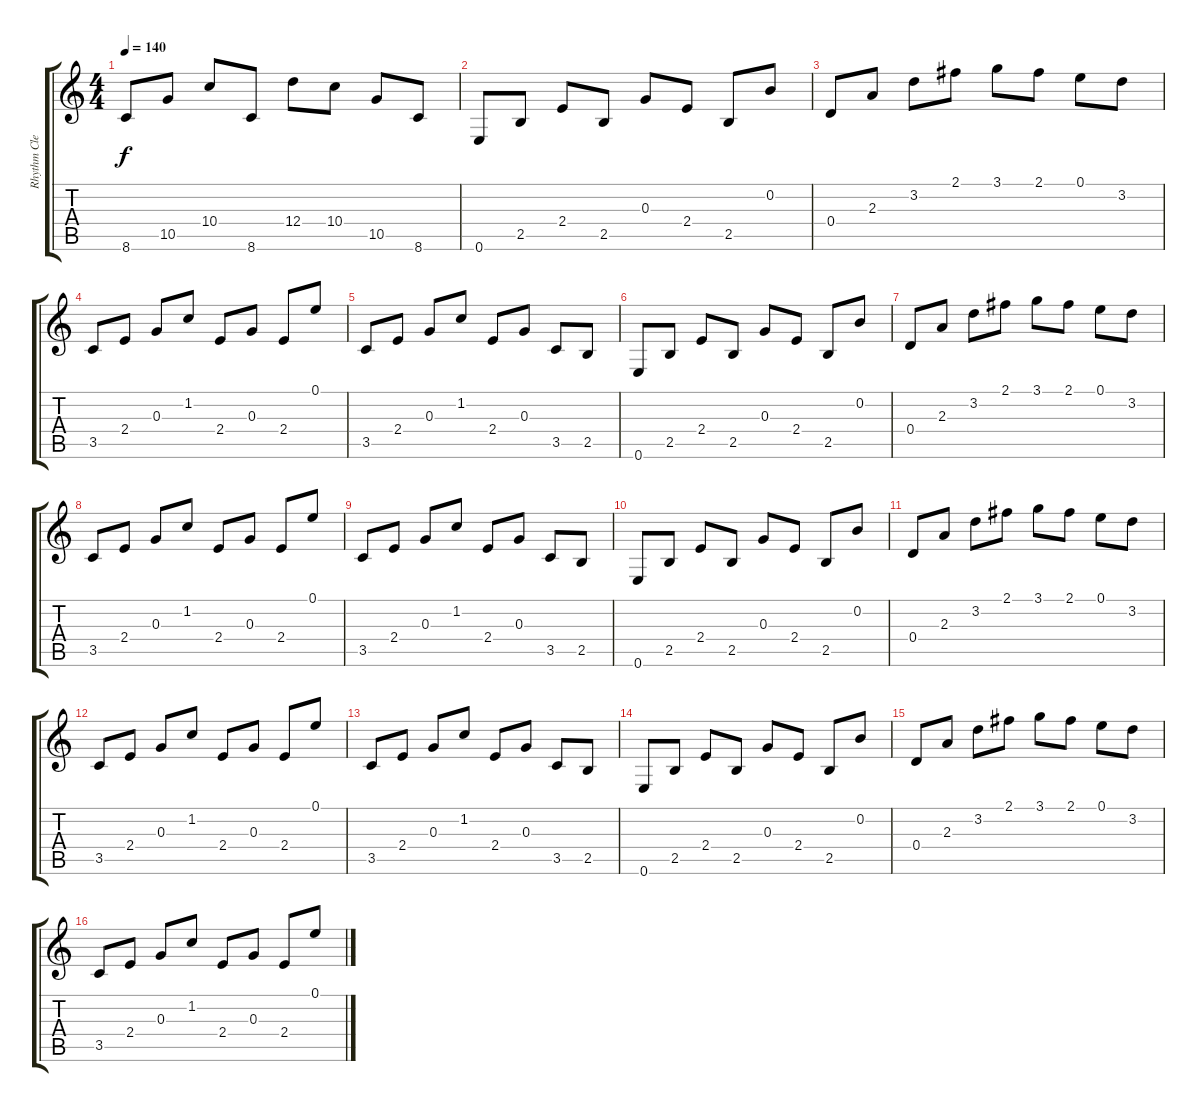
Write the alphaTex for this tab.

\track ("Rhythm Clean" "Rhythm Cle") {instrument acousticguitarnylon}
\staff {score tabs}
\tuning (E4 B3 G3 D3 A2 E2) {hide}
\ts (4 4)
\tempo 140
\clef g2
\ks c
8.6.8{dy f} 10.5.8 10.4.8 8.6.8 12.4.8 10.4.8 10.5.8 8.6.8 |
0.6.8 2.5.8 2.4.8 2.5.8 0.3.8 2.4.8 2.5.8 0.2.8 |
0.4.8 2.3.8 3.2.8 2.1.8 3.1.8 2.1.8 0.1.8 3.2.8 |
3.5.8 2.4.8 0.3.8 1.2.8 2.4.8 0.3.8 2.4.8 0.1.8 |
3.5.8 2.4.8 0.3.8 1.2.8 2.4.8 0.3.8 3.5.8 2.5.8 |
0.6.8 2.5.8 2.4.8 2.5.8 0.3.8 2.4.8 2.5.8 0.2.8 |
0.4.8 2.3.8 3.2.8 2.1.8 3.1.8 2.1.8 0.1.8 3.2.8 |
3.5.8 2.4.8 0.3.8 1.2.8 2.4.8 0.3.8 2.4.8 0.1.8 |
3.5.8 2.4.8 0.3.8 1.2.8 2.4.8 0.3.8 3.5.8 2.5.8 |
0.6.8 2.5.8 2.4.8 2.5.8 0.3.8 2.4.8 2.5.8 0.2.8 |
0.4.8 2.3.8 3.2.8 2.1.8 3.1.8 2.1.8 0.1.8 3.2.8 |
3.5.8 2.4.8 0.3.8 1.2.8 2.4.8 0.3.8 2.4.8 0.1.8 |
3.5.8 2.4.8 0.3.8 1.2.8 2.4.8 0.3.8 3.5.8 2.5.8 |
0.6.8 2.5.8 2.4.8 2.5.8 0.3.8 2.4.8 2.5.8 0.2.8 |
0.4.8 2.3.8 3.2.8 2.1.8 3.1.8 2.1.8 0.1.8 3.2.8 |
3.5.8 2.4.8 0.3.8 1.2.8 2.4.8 0.3.8 2.4.8 0.1.8
